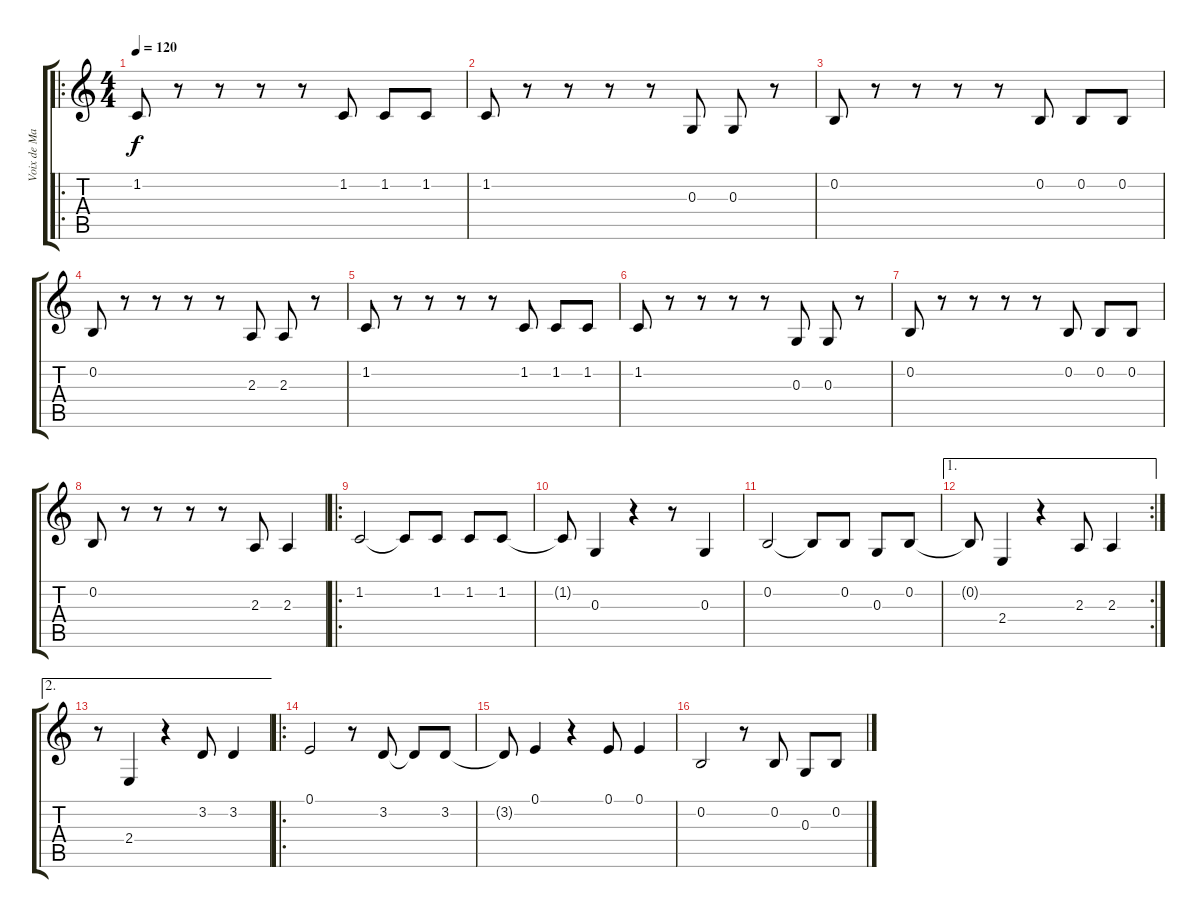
\track ("Voix de Madonna" "Voix de Ma") {instrument lead6voice}
\staff {score tabs}
\tuning (E4 B3 G3 D3 A2 E2) {hide}
\ro
\ts (4 4)
\tempo 120
\clef g2
\ks c
1.2.8{dy f} r.8 r.8 r.8 r.8 1.2.8 1.2.8 1.2.8 |
1.2.8 r.8 r.8 r.8 r.8 0.3.8 0.3.8 r.8 |
0.2.8 r.8 r.8 r.8 r.8 0.2.8 0.2.8 0.2.8 |
0.2.8 r.8 r.8 r.8 r.8 2.3.8 2.3.8 r.8 |
1.2.8 r.8 r.8 r.8 r.8 1.2.8 1.2.8 1.2.8 |
1.2.8 r.8 r.8 r.8 r.8 0.3.8 0.3.8 r.8 |
0.2.8 r.8 r.8 r.8 r.8 0.2.8 0.2.8 0.2.8 |
0.2.8 r.8 r.8 r.8 r.8 2.3.8 2.3.4 |
\ro
1.2.2 1.2{t}.8 1.2.8 1.2.8 1.2.8 |
1.2{t}.8 0.3.4 r.4 r.8 0.3.4 |
0.2.2 0.2{t}.8 0.2.8 0.3.8 0.2.8 |
\ae 1
\rc 2
0.2{t}.8 2.4.4 r.4 2.3.8 2.3.4 |
\ae 2
r.8 2.4.4 r.4 3.2.8 3.2.4 |
\ro
0.1.2 r.8 3.2.8 3.2{t}.8 3.2.8 |
3.2{t}.8 0.1.4 r.4 0.1.8 0.1.4 |
0.2.2 r.8 0.2.8 0.3.8 0.2.8
